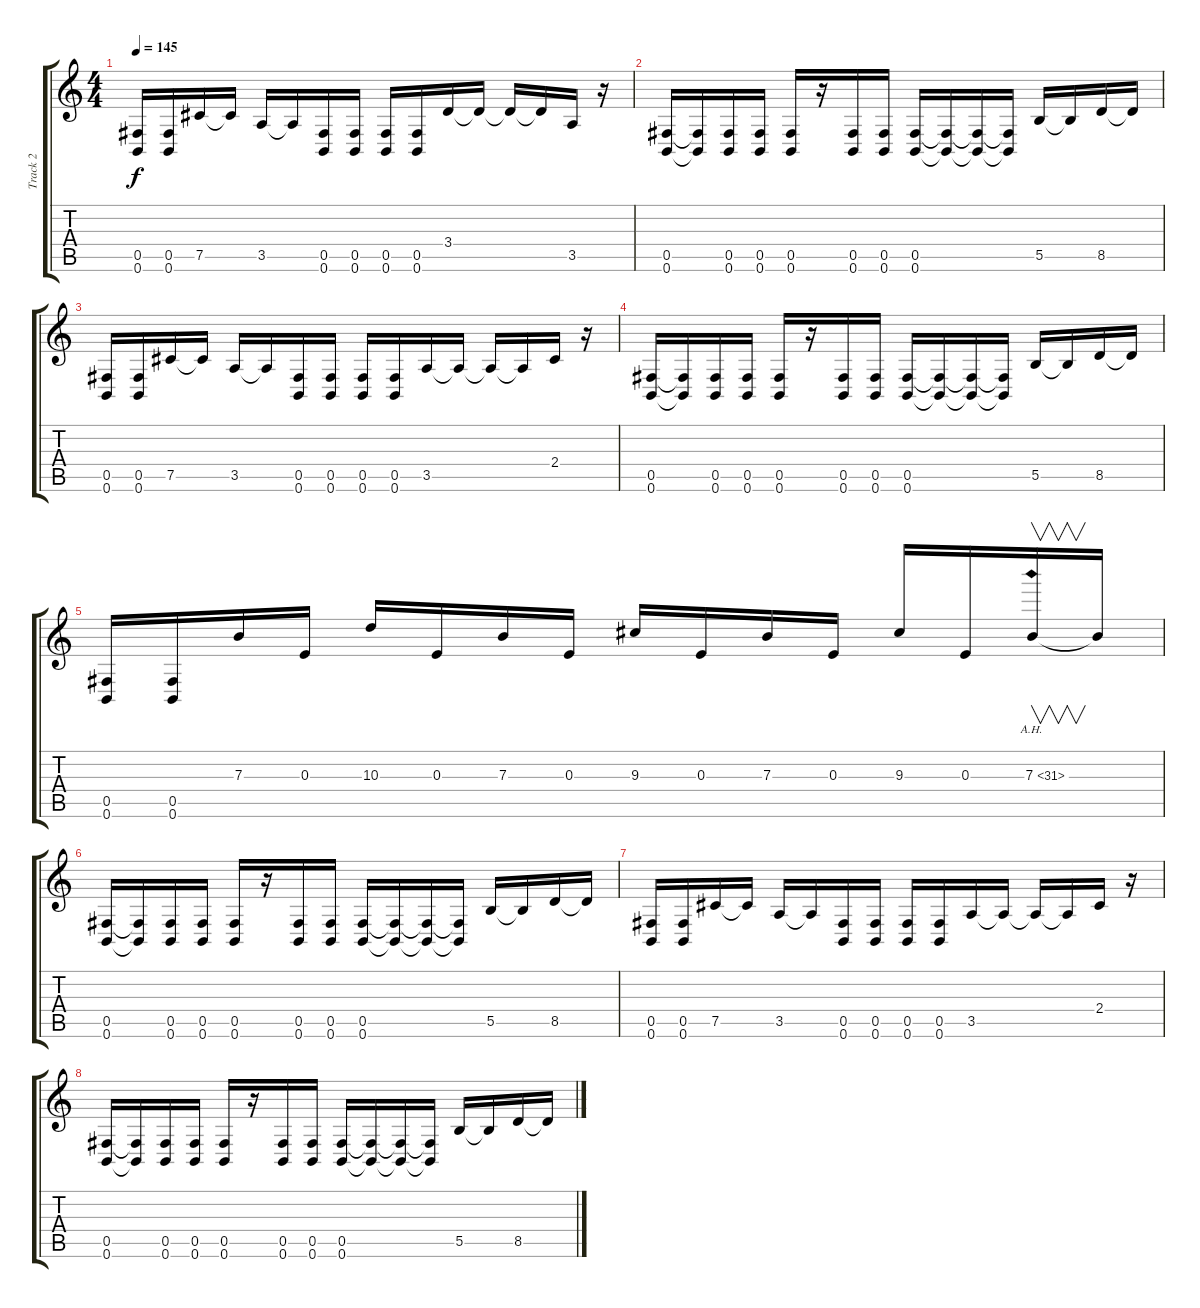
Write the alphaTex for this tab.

\track ("Track 2" "Track 2") {instrument distortionguitar}
\staff {score tabs}
\tuning (Db4 Ab3 E3 B2 Gb2 B1) {hide}
\ts (4 4)
\tempo 145
\clef g2
\ks c
(0.5 0.6).16{dy f} (0.5 0.6).16 7.5.16 7.5{t}.16 3.5.16 3.5{t}.16 (0.5 0.6).16 (0.5 0.6).16 (0.5 0.6).16 (0.5 0.6).16 3.4.16 3.4{t}.16 3.4{t}.16 3.4{t}.16 3.5.16 r.16 |
(0.5 0.6).16 (0.5{t} 0.6{t}).16 (0.5 0.6).16 (0.5 0.6).16 (0.5 0.6).16 r.16 (0.5 0.6).16 (0.5 0.6).16 (0.5 0.6).16 (0.5{t} 0.6{t}).16 (0.5{t} 0.6{t}).16 (0.5{t} 0.6{t}).16 5.5.16 5.5{t}.16 8.5.16 8.5{t}.16 |
(0.5 0.6).16 (0.5 0.6).16 7.5.16 7.5{t}.16 3.5.16 3.5{t}.16 (0.5 0.6).16 (0.5 0.6).16 (0.5 0.6).16 (0.5 0.6).16 3.5.16 3.5{t}.16 3.5{t}.16 3.5{t}.16 2.4.16 r.16 |
(0.5 0.6).16 (0.5{t} 0.6{t}).16 (0.5 0.6).16 (0.5 0.6).16 (0.5 0.6).16 r.16 (0.5 0.6).16 (0.5 0.6).16 (0.5 0.6).16 (0.5{t} 0.6{t}).16 (0.5{t} 0.6{t}).16 (0.5{t} 0.6{t}).16 5.5.16 5.5{t}.16 8.5.16 8.5{t}.16 |
(0.5 0.6).16 (0.5 0.6).16 7.3.16 0.3.16 10.3.16 0.3.16 7.3.16 0.3.16 9.3.16 0.3.16 7.3.16 0.3.16 9.3.16 0.3.16 7.3{ah 24}.16{v} 7.3{t}.16 |
(0.5 0.6).16 (0.5{t} 0.6{t}).16 (0.5 0.6).16 (0.5 0.6).16 (0.5 0.6).16 r.16 (0.5 0.6).16 (0.5 0.6).16 (0.5 0.6).16 (0.5{t} 0.6{t}).16 (0.5{t} 0.6{t}).16 (0.5{t} 0.6{t}).16 5.5.16 5.5{t}.16 8.5.16 8.5{t}.16 |
(0.5 0.6).16 (0.5 0.6).16 7.5.16 7.5{t}.16 3.5.16 3.5{t}.16 (0.5 0.6).16 (0.5 0.6).16 (0.5 0.6).16 (0.5 0.6).16 3.5.16 3.5{t}.16 3.5{t}.16 3.5{t}.16 2.4.16 r.16 |
(0.5 0.6).16 (0.5{t} 0.6{t}).16 (0.5 0.6).16 (0.5 0.6).16 (0.5 0.6).16 r.16 (0.5 0.6).16 (0.5 0.6).16 (0.5 0.6).16 (0.5{t} 0.6{t}).16 (0.5{t} 0.6{t}).16 (0.5{t} 0.6{t}).16 5.5.16 5.5{t}.16 8.5.16 8.5{t}.16
